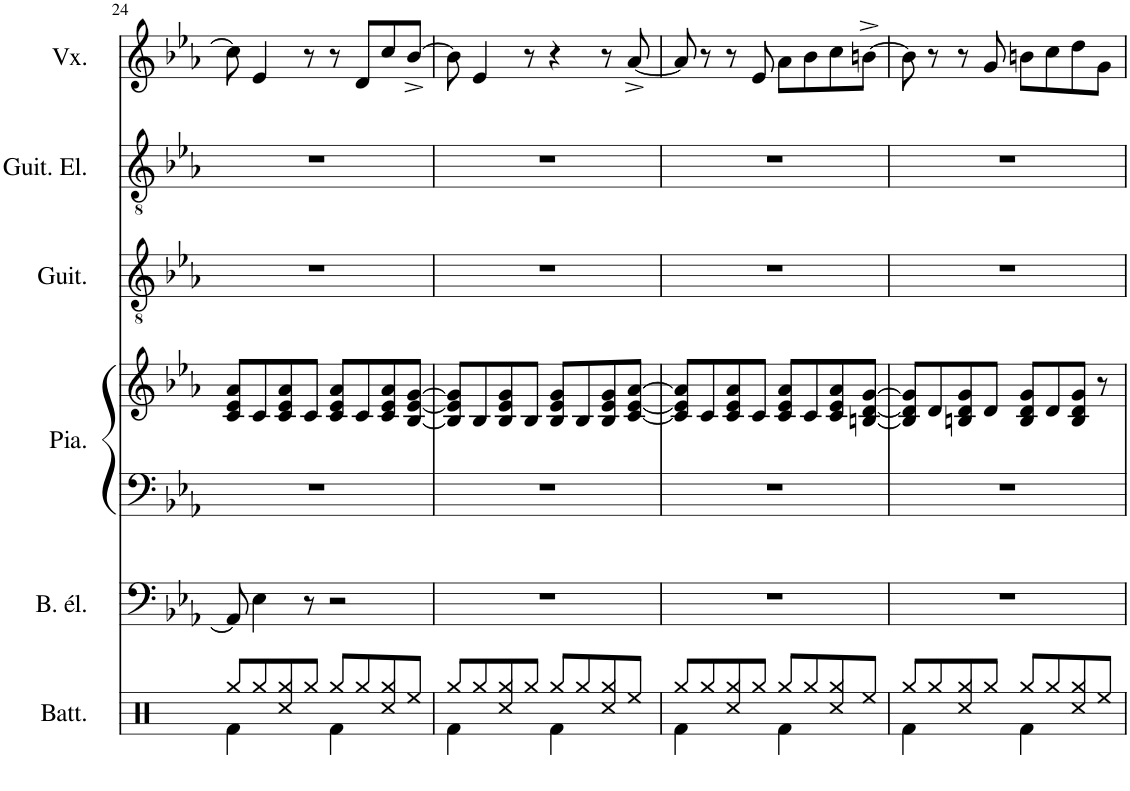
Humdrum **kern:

**kern	**kern	**kern	**kern	**kern	**kern	**kern
*part6	*part5	*part4	*part4	*part3	*part2	*part1
*staff7	*staff6	*staff5	*staff4	*staff3	*staff2	*staff1
*I"Batterie	*I"Basse électrique	*I"Piano	*	*I"Guitare acoustique	*I"Guitare électrique	*I"Voix
*I'Batt.	*I'B. él.	*I'Pia.	*	*I'Guit.	*I'Guit. El.	*I'Vx.
!!LO:PB:g=z
*clefX	*clefF4	*clefF4	*clefG2	*clefGv2	*clefGv2	*clefG2
*	*Trd7c12	*	*	*	*	*
*k[]	*k[b-e-a-]	*k[b-e-a-]	*k[b-e-a-]	*k[b-e-a-]	*k[b-e-a-]	*k[b-e-a-]
*M4/4	*M4/4	*M4/4	*M4/4	*M4/4	*M4/4	*M4/4
=24	=24	=24	=24	=24	=24	=24
*^	*	*	*	*	*	*
8Rgg/L	4Rf\	8AA-/]	1r	8c/ 8e-/ 8a-/L	1r	1r	8cc\]
8Rgg/	.	4E-\	.	8c/	.	.	4e-/
8Rgg/	4Rcc/	.	.	8c/ 8e-/ 8a-/	.	.	.
8Rgg/J	.	8r	.	8c/J	.	.	8r
8Rgg/L	4Rf\	2r	.	8c/ 8e-/ 8a-/L	.	.	8r
8Rgg/	.	.	.	8c/	.	.	8d/L
8Rgg/	4Rcc/	.	.	8c/ 8e-/ 8a-/	.	.	8cc/
8Ree/J	.	.	.	[8B-/ [8e-/ [8g/J	.	.	[8b-^/J
=25	=25	=25	=25	=25	=25	=25	=25
8Rgg/L	4Rf\	1r	1r	8B-/] 8e-/] 8g/]L	1r	1r	8b-\]
8Rgg/	.	.	.	8B-/	.	.	4e-/
8Rgg/	4Rcc/	.	.	8B-/ 8e-/ 8g/	.	.	.
8Rgg/J	.	.	.	8B-/J	.	.	8r
8Rgg/L	4Rf\	.	.	8B-/ 8e-/ 8g/L	.	.	4r
8Rgg/	.	.	.	8B-/	.	.	.
8Rgg/	4Rcc/	.	.	8B-/ 8e-/ 8g/	.	.	8r
8Ree/J	.	.	.	[8c/ [8e-/ [8a-/J	.	.	[8a-^/
=26	=26	=26	=26	=26	=26	=26	=26
8Rgg/L	4Rf\	1r	1r	8c/] 8e-/] 8a-/]L	1r	1r	8a-/]
8Rgg/	.	.	.	8c/	.	.	8r
8Rgg/	4Rcc/	.	.	8c/ 8e-/ 8a-/	.	.	8r
8Rgg/J	.	.	.	8c/J	.	.	8e-/
8Rgg/L	4Rf\	.	.	8c/ 8e-/ 8a-/L	.	.	8a-\L
8Rgg/	.	.	.	8c/	.	.	8b-\
8Rgg/	4Rcc/	.	.	8c/ 8e-/ 8a-/	.	.	8cc\
8Ree/J	.	.	.	[8Bn/ [8d/ [8g/J	.	.	[8bn^\J
=27	=27	=27	=27	=27	=27	=27	=27
8Rgg/L	4Rf\	1r	1r	8B/] 8d/] 8g/]L	1r	1r	8b\]
8Rgg/	.	.	.	8d/	.	.	8r
8Rgg/	4Rcc/	.	.	8Bn/ 8d/ 8g/	.	.	8r
8Rgg/J	.	.	.	8d/J	.	.	8g/
8Rgg/L	4Rf\	.	.	8B/ 8d/ 8g/L	.	.	8bn\L
8Rgg/	.	.	.	8d/	.	.	8cc\
8Rgg/	4Rcc/	.	.	8B/ 8d/ 8g/J	.	.	8dd\
8Ree/J	.	.	.	8r	.	.	8g\J
*v	*v	*	*	*	*	*	*
=	=	=	=	=	=	=
*-	*-	*-	*-	*-	*-	*-
